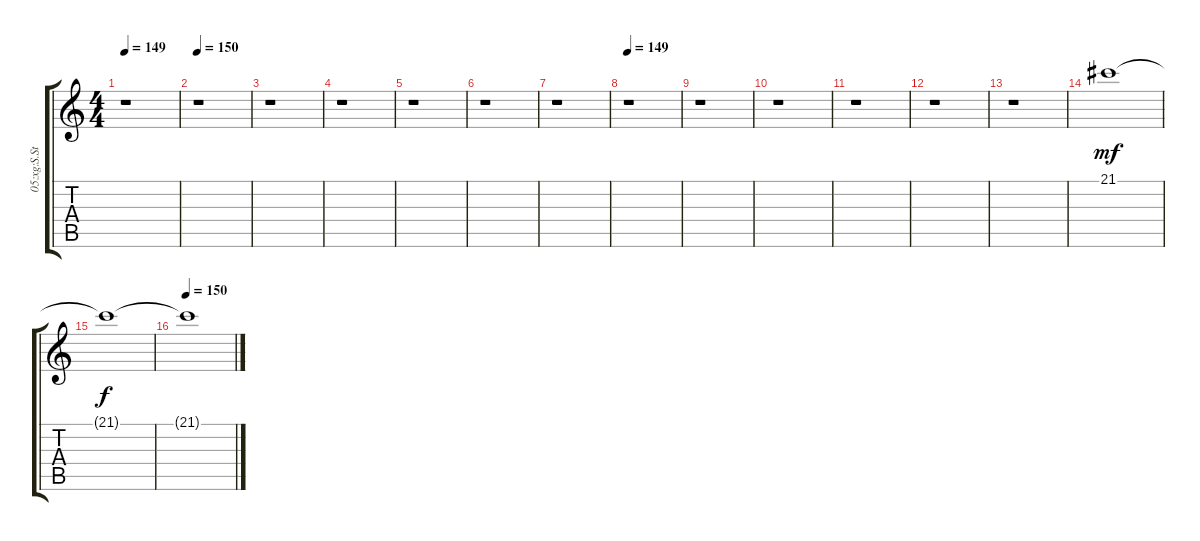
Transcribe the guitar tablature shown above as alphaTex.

\track ("05:xg:S.Strings" "05:xg:S.St") {instrument stringensemble1}
\staff {score tabs}
\tuning (E4 B3 G3 D3 A2 E2) {hide}
\ts (4 4)
\tempo 149
\clef g2
\ks c
r.1{dy p} |
\tempo 150
r.1 |
r.1 |
r.1 |
r.1 |
r.1 |
r.1 |
\tempo 149
r.1 |
r.1 |
r.1 |
r.1 |
r.1 |
r.1 |
21.1.1{dy mf} |
21.1{t}.1{dy f} |
\tempo 150
21.1{t}.1
